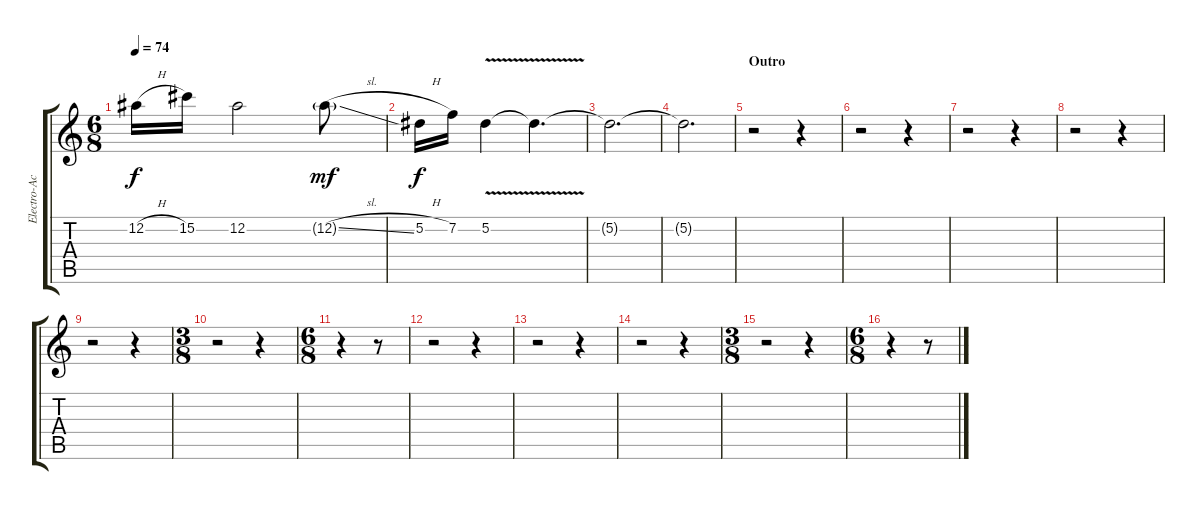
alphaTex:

\track ("Electro-Acoustic Guitar (James Hetfield)" "Electro-Ac") {instrument acousticguitarsteel}
\staff {score tabs}
\tuning (Eb4 Bb3 Gb3 Db3 Ab2 Eb2) {hide}
\ts (6 8)
\tempo 74
\clef g2
\ks c
12.2{h}.16{dy f} 15.2.16 12.2.2 12.2{sl g}.8{dy mf} |
5.2{h}.16{dy f} 7.2.16 5.2{v}.4{volume 0} 5.2{t}.4{d} |
5.2{t}.2{d} |
5.2{t}.2{d} |
\section ("" "Outro")
r.2 r.4 |
r.2 r.4 |
r.2 r.4 |
r.2 r.4 |
r.2 r.4 |
\ts (3 8)
r.2 r.4 |
\ts (6 8)
r.4 r.8 |
r.2 r.4 |
r.2 r.4 |
r.2 r.4 |
\ts (3 8)
r.2 r.4 |
\ts (6 8)
r.4 r.8
